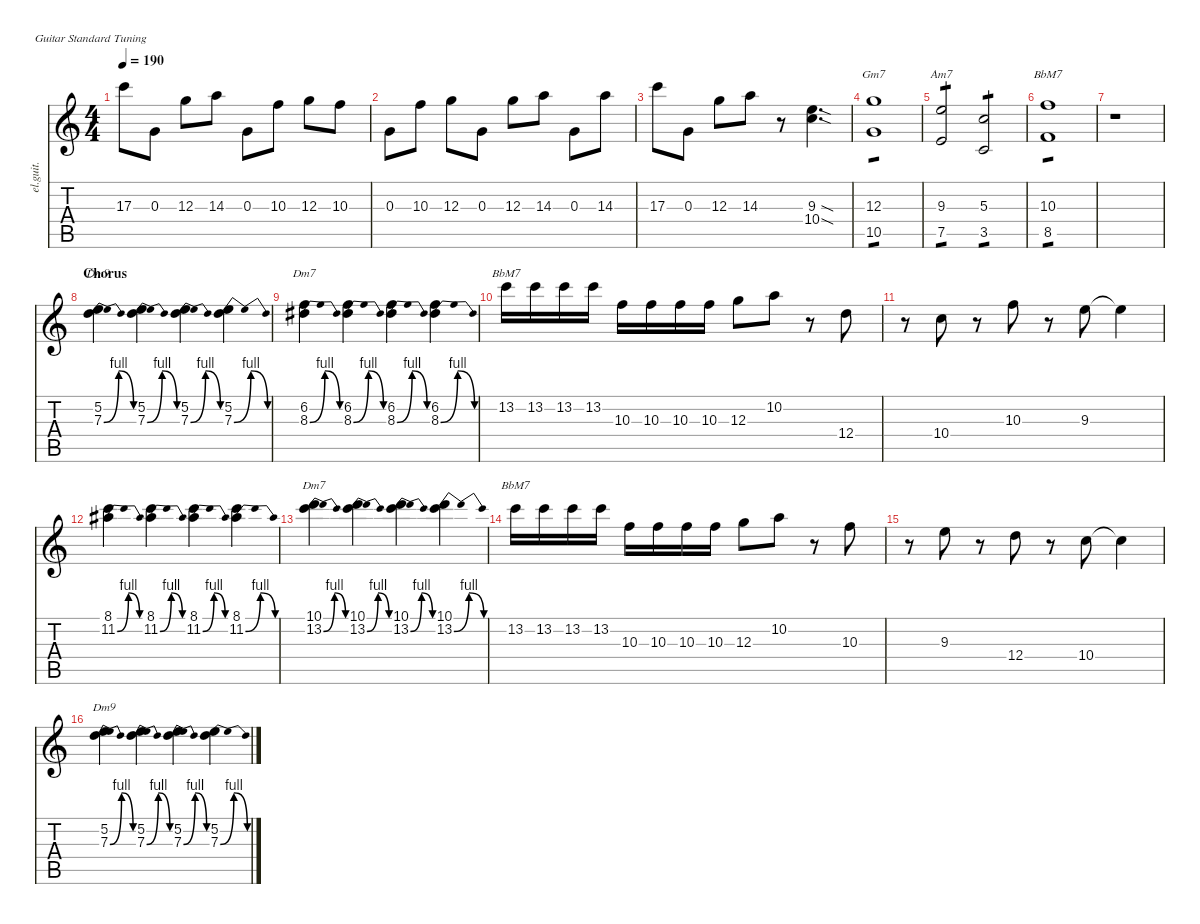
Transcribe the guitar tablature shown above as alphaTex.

\defaultSystemsLayout 4
\hideDynamics
\bracketExtendMode nobrackets
\track ("後藤ひとり" "el.guit.") {solo instrument electricguitarclean}
\staff {score tabs}
\tuning (E4 B3 G3 D3 A2 E2)
\chord ("Gm7" x x 12 x 10 x) {firstfret 10 showdiagram false showfingering false}
\chord ("Am7" x x 9 x 7 x) {firstfret 7 showdiagram false showfingering false}
\chord ("BbM7" x x 10 x 8 x) {firstfret 8 showdiagram false showfingering false}
\chord ("Dm9" x 5 7 x x x) {firstfret 5 showdiagram false showfingering false}
\chord ("Dm7" x 6 8 x x x) {firstfret 6 showdiagram false showfingering false}
\chord ("BbM7" x 13 x x x x) {firstfret 13 showdiagram false showfingering false}
\chord ("Dm7" 10 13 x x x x) {firstfret 10 showdiagram false showfingering false}
\ts (4 4)
\tempo 190
\clef g2
\ks c
17.3.8{dy mf beam Down} 0.3.8{beam Down} 12.3.8{beam Down} 14.3.8{beam Down} 0.3.8{beam Down} 10.3.8{beam Down} 12.3.8{beam Down} 10.3.8{beam Down} |
0.3.8{beam Down} 10.3.8{beam Down} 12.3.8{beam Down} 0.3.8{beam Down} 12.3.8{beam Down} 14.3.8{beam Down} 0.3.8{beam Down} 14.3.8{beam Down} |
17.3.8{beam Down} 0.3.8{beam Down} 12.3.8{beam Down} 14.3.8{beam Down} r.8{beam Down} (9.3{sod} 10.4{sod}).4{d beam Down} |
(12.3 10.5).1{ch "Gm7" tp 1 beam Down} |
(7.5 9.3).2{ch "Am7" tp 1 beam Up} (5.3 3.5).2{tp 1 beam Up} |
(8.5 10.3).1{ch "BbM7" tp 1 beam Down} |
r.1{beam Down} |
\section ("" "Chorus")
(5.2 7.3{be (bendrelease 0 0 10.2 4 20.4 4 30 0)}).4{ch "Dm9" beam Down} (5.2 7.3{be (bendrelease 0 0 10.2 4 20.4 4 30 0)}).4{beam Down} (5.2 7.3{be (bendrelease 0 0 10.2 4 20.4 4 30 0)}).4{beam Down} (5.2 7.3{be (bendrelease 0 0 10.2 4 20.4 4 30 0)}).4{beam Down} |
(6.2 8.3{be (bendrelease 0 0 10.2 4 20.4 4 30 0) acc #}).4{ch "Dm7" beam Down} (6.2 8.3{be (bendrelease 0 0 10.2 4 20.4 4 30 0) acc #}).4{beam Down} (6.2 8.3{be (bendrelease 0 0 10.2 4 20.4 4 30 0) acc #}).4{beam Down} (6.2 8.3{be (bendrelease 0 0 10.2 4 20.4 4 30 0) acc #}).4{beam Down} |
13.2.16{ch "BbM7" beam Down} 13.2.16{beam Down} 13.2.16{beam Down} 13.2.16{beam Down} 10.3.16{beam Down} 10.3.16{beam Down} 10.3.16{beam Down} 10.3.16{beam Down} 12.3.8{beam Down} 10.2.8{beam Down} r.8{beam Down} 12.4.8{beam Down} |
r.8{beam Down} 10.4.8{beam Down} r.8{beam Down} 10.3.8{beam Down} r.8{beam Down} 9.3.8{beam Down} 9.3{t}.4{beam Down} |
(8.1 11.2{be (bendrelease 0 0 10.2 4 20.4 4 30 0) acc #}).4{beam Down} (8.1 11.2{be (bendrelease 0 0 10.2 4 20.4 4 30 0) acc #}).4{beam Down} (8.1 11.2{be (bendrelease 0 0 10.2 4 20.4 4 30 0) acc #}).4{beam Down} (8.1 11.2{be (bendrelease 0 0 10.2 4 20.4 4 30 0) acc #}).4{beam Down} |
(10.1 13.2{be (bendrelease 0 0 10.2 4 20.4 4 30 0)}).4{ch "Dm7" beam Down} (10.1 13.2{be (bendrelease 0 0 10.2 4 20.4 4 30 0)}).4{beam Down} (10.1 13.2{be (bendrelease 0 0 10.2 4 20.4 4 30 0)}).4{beam Down} (10.1 13.2{be (bendrelease 0 0 10.2 4 20.4 4 30 0)}).4{beam Down} |
13.2.16{ch "BbM7" beam Down} 13.2.16{beam Down} 13.2.16{beam Down} 13.2.16{beam Down} 10.3.16{beam Down} 10.3.16{beam Down} 10.3.16{beam Down} 10.3.16{beam Down} 12.3.8{beam Down} 10.2.8{beam Down} r.8{beam Down} 10.3.8{beam Down} |
r.8{beam Down} 9.3.8{beam Down} r.8{beam Down} 12.4.8{beam Down} r.8{beam Down} 10.4.8{beam Down} 10.4{t}.4{beam Down} |
(5.2 7.3{be (bendrelease 0 0 10.2 4 20.4 4 30 0)}).4{ch "Dm9" beam Down} (5.2 7.3{be (bendrelease 0 0 10.2 4 20.4 4 30 0)}).4{beam Down} (5.2 7.3{be (bendrelease 0 0 10.2 4 20.4 4 30 0)}).4{beam Down} (5.2 7.3{be (bendrelease 0 0 10.2 4 20.4 4 30 0)}).4{beam Down}
